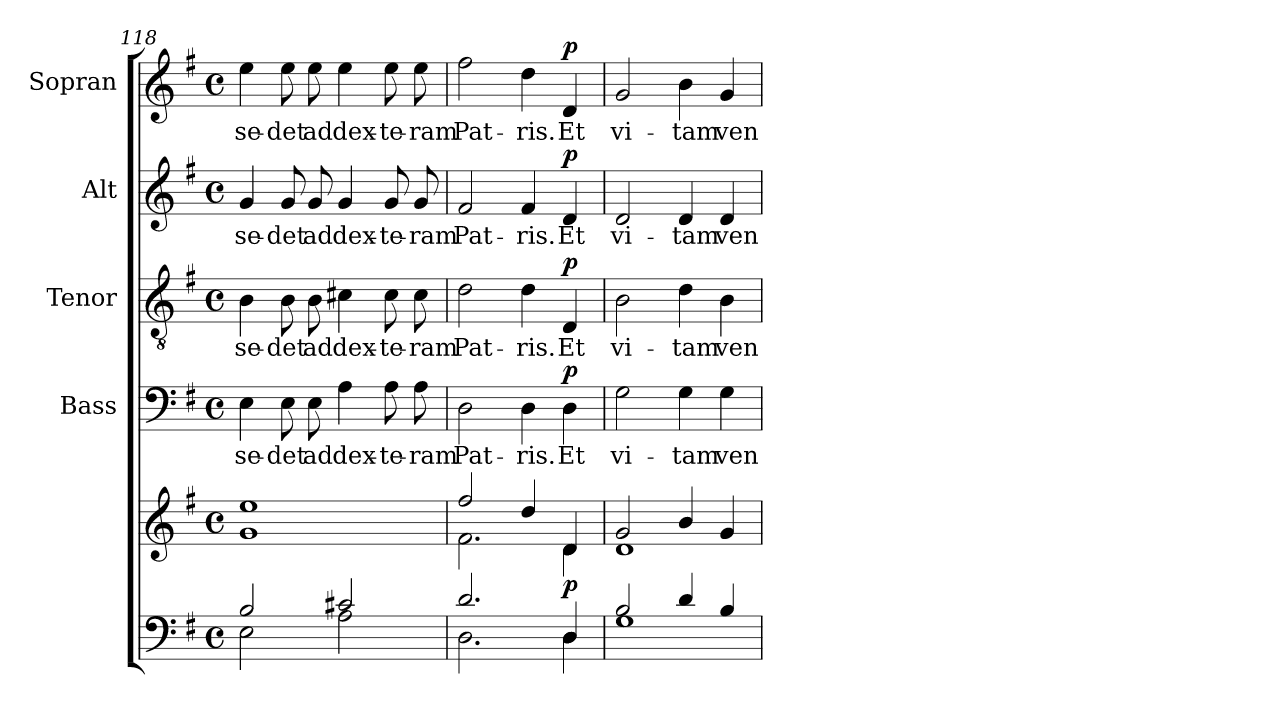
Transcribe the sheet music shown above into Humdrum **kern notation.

**kern	**kern	**dynam	**kern	**text	**dynam	**kern	**text	**dynam	**kern	**text	**dynam	**kern	**text	**dynam
*part5	*part5	*part5	*part4	*part4	*part4	*part3	*part3	*part3	*part2	*part2	*part2	*part1	*part1	*part1
*staff6	*staff5	*staff5/6	*staff4	*staff4	*staff4	*staff3	*staff3	*staff3	*staff2	*staff2	*staff2	*staff1	*staff1	*staff1
*	*	*	*I"Bass	*	*	*I"Tenor	*	*	*I"Alt	*	*	*I"Sopran	*	*
*	*	*	*I'B.	*	*	*I'T.	*	*	*I'A.	*	*	*I'S.	*	*
*clefF4	*clefG2	*	*clefF4	*	*	*clefGv2	*	*	*clefG2	*	*	*clefG2	*	*
*k[f#]	*k[f#]	*	*k[f#]	*	*	*k[f#]	*	*	*k[f#]	*	*	*k[f#]	*	*
*G:	*G:	*	*G:	*	*	*G:	*	*	*G:	*	*	*G:	*	*
*M4/4	*M4/4	*	*M4/4	*	*	*M4/4	*	*	*M4/4	*	*	*M4/4	*	*
*met(c)	*met(c)	*	*met(c)	*	*	*met(c)	*	*	*met(c)	*	*	*met(c)	*	*
=118	=118	=118	=118	=118	=118	=118	=118	=118	=118	=118	=118	=118	=118	=118
*^	*^	*	*	*	*	*	*	*	*	*	*	*	*	*
!	!	!	!	!	!	!LO:LY:b	!	!	!LO:LY:b	!	!	!LO:LY:b	!	!	!LO:LY:b	!
2B/	2E\	1ee	1g	.	4E\	se-	.	4B\	se-	.	4g/	se-	.	4ee\	se-	.
!	!	!	!	!	!	!LO:LY:b	!	!	!LO:LY:b	!	!	!LO:LY:b	!	!	!LO:LY:b	!
.	.	.	.	.	8E\	-det	.	8B\	-det	.	8g/	-det	.	8ee\	-det	.
!	!	!	!	!	!	!LO:LY:b	!	!	!LO:LY:b	!	!	!LO:LY:b	!	!	!LO:LY:b	!
.	.	.	.	.	8E\	ad	.	8B\	ad	.	8g/	ad	.	8ee\	ad	.
!	!	!	!	!	!	!LO:LY:b	!	!	!LO:LY:b	!	!	!LO:LY:b	!	!	!LO:LY:b	!
2c#X/	2A\	.	.	.	4A\	dex-	.	4c#X\	dex-	.	4g/	dex-	.	4ee\	dex-	.
!	!	!	!	!	!	!LO:LY:b	!	!	!LO:LY:b	!	!	!LO:LY:b	!	!	!LO:LY:b	!
.	.	.	.	.	8A\	-te-	.	8c#\	-te-	.	8g/	-te-	.	8ee\	-te-	.
!	!	!	!	!	!	!LO:LY:b	!	!	!LO:LY:b	!	!	!LO:LY:b	!	!	!LO:LY:b	!
.	.	.	.	.	8A\	-ram	.	8c#\	-ram	.	8g/	-ram	.	8ee\	-ram	.
!!LO:PB:g=z
=119	=119	=119	=119	=119	=119	=119	=119	=119	=119	=119	=119	=119	=119	=119	=119	=119
!	!	!	!	!	!	!LO:LY:b	!	!	!LO:LY:b	!	!	!LO:LY:b	!	!	!LO:LY:b	!
2.d/	2.D\	2ff#/	2.f#\	.	2D\	Pat-	.	2d\	Pat-	.	2f#/	Pat-	.	2ff#\	Pat-	.
!	!	!	!	!	!	!LO:LY:b	!	!	!LO:LY:b	!	!	!LO:LY:b	!	!	!LO:LY:b	!
.	.	4dd/	.	.	4D\	-ris.	.	4d\	-ris.	.	4f#/	-ris.	.	4dd\	-ris.	.
!	!	!	!	!LO:DY:b	!	!LO:LY:b	!LO:DY:a	!	!LO:LY:b	!LO:DY:a	!	!LO:LY:b	!LO:DY:a	!	!LO:LY:b	!LO:DY:a
4D/	4D\	4d/	4d\	p	4D\	Et	p	4D/	Et	p	4d/	Et	p	4d/	Et	p
=120	=120	=120	=120	=120	=120	=120	=120	=120	=120	=120	=120	=120	=120	=120	=120	=120
!	!	!	!	!	!	!LO:LY:b	!	!	!LO:LY:b	!	!	!LO:LY:b	!	!	!LO:LY:b	!
2B/	1G	2g/	1d	.	2G\	vi-	.	2B\	vi-	.	2d/	vi-	.	2g/	vi-	.
!	!	!	!	!	!	!LO:LY:b	!	!	!LO:LY:b	!	!	!LO:LY:b	!	!	!LO:LY:b	!
4d/	.	4b/	.	.	4G\	-tam	.	4d\	-tam	.	4d/	-tam	.	4b\	-tam	.
!	!	!	!	!	!	!LO:LY:b	!	!	!LO:LY:b	!	!	!LO:LY:b	!	!	!LO:LY:b	!
4B/	.	4g/	.	.	4G\	ven-	.	4B\	ven-	.	4d/	ven-	.	4g/	ven-	.
*v	*v	*	*	*	*	*	*	*	*	*	*	*	*	*	*	*
*	*v	*v	*	*	*	*	*	*	*	*	*	*	*	*	*
=	=	=	=	=	=	=	=	=	=	=	=	=	=	=
*-	*-	*-	*-	*-	*-	*-	*-	*-	*-	*-	*-	*-	*-	*-
